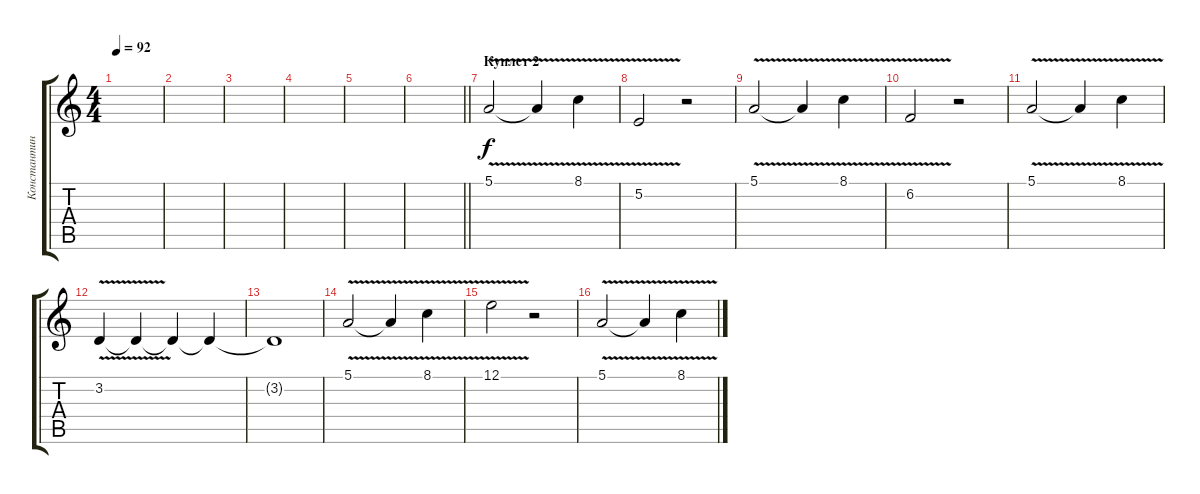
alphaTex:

\track ("Константин Бекрев" "Константин") {instrument musicbox}
\staff {score tabs}
\tuning (E4 B3 G3 D3 A2 E2) {hide}
\ts (4 4)
\tempo 92
\clef g2
\ks c
|
|
|
|
|
\barLineRight lightlight
|
\section ("" "Куплет 2")
5.1{v}.2 5.1{t}.4 8.1{v}.4 |
5.2{v}.2 r.2 |
5.1{v}.2 5.1{t}.4 8.1{v}.4 |
6.2{v}.2 r.2 |
5.1{v}.2 5.1{t}.4 8.1{v}.4 |
3.2{v}.4 3.2{t}.4 3.2{t}.4 3.2{t}.4 |
3.2{t}.1 |
5.1{v}.2 5.1{t}.4 8.1{v}.4 |
12.1{v}.2 r.2 |
5.1{v}.2 5.1{v t}.4 8.1{v}.4
